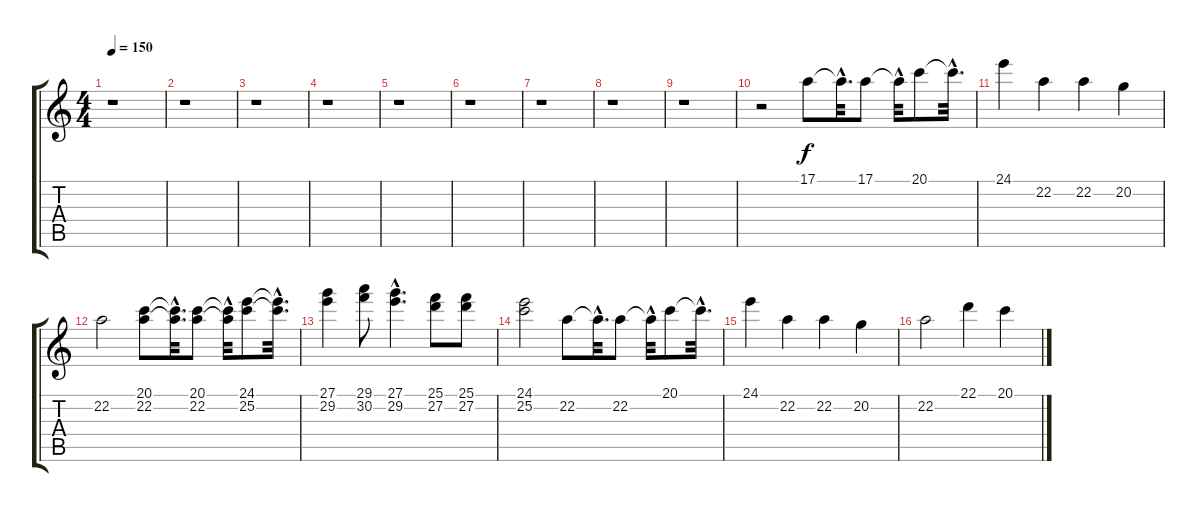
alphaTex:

\track "" {instrument stringensemble1}
\staff {score tabs}
\tuning (E4 B3 G3 D3 A2 E2) {hide}
\ts (4 4)
\tempo 150
\clef g2
\ks c
r.1{dy f} |
r.1 |
r.1 |
r.1 |
r.1 |
r.1 |
r.1 |
r.1 |
r.1 |
r.2 17.1.8 17.1{hac t}.32{d} 17.1.8 17.1{hac t}.32 20.1.8 20.1{hac t}.32{d} |
24.1.4 22.2.4 22.2.4 20.2.4 |
22.2.2 (20.1 22.2).8 (20.1{hac t} 22.2{hac t}).32{d} (20.1 22.2).8 (20.1{hac t} 22.2{hac t}).32 (24.1 25.2).8 (24.1{hac t} 25.2{hac t}).32{d} |
(27.1 29.2).4 (29.1 30.2).8 (27.1{hac} 29.2{hac}).4{d} (25.1 27.2).8 (25.1 27.2).8 |
(24.1 25.2).2 22.2.8 22.2{hac t}.32{d} 22.2.8 22.2{hac t}.32 20.1.8 20.1{hac t}.32{d} |
24.1.4 22.2.4 22.2.4 20.2.4 |
22.2.2 22.1.4 20.1.4
